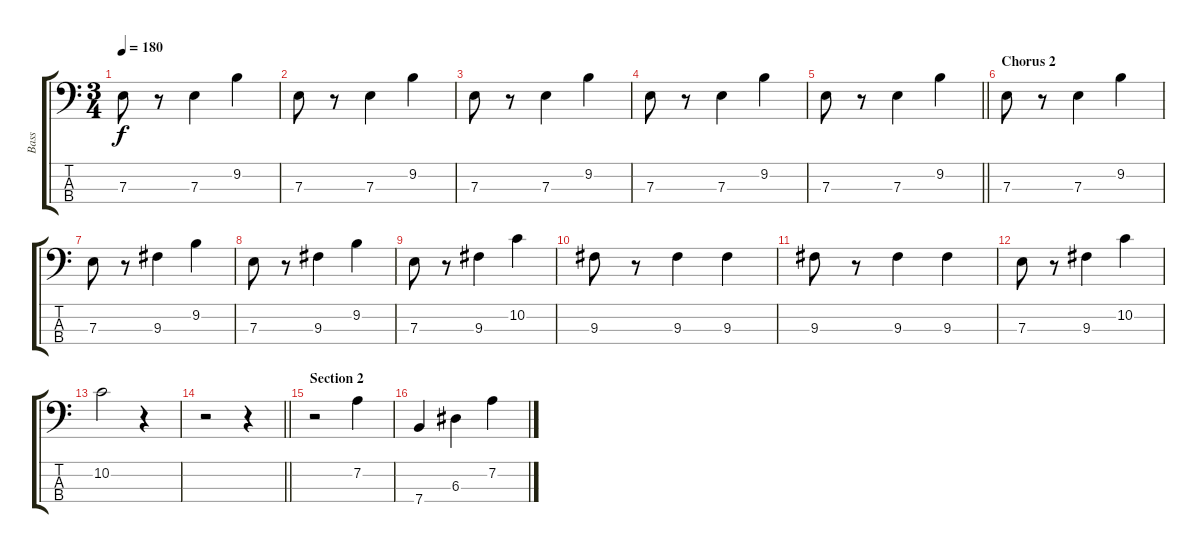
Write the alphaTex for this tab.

\track ("Bass" "Bass") {instrument electricbassfinger}
\staff {score tabs}
\tuning (G2 D2 A1 E1) {hide}
\ts (3 4)
\tempo 180
\clef f4
\ks c
7.3.8{dy f} r.8 7.3.4 9.2.4 |
7.3.8 r.8 7.3.4 9.2.4 |
7.3.8 r.8 7.3.4 9.2.4 |
7.3.8 r.8 7.3.4 9.2.4 |
\barLineRight lightlight
7.3.8 r.8 7.3.4 9.2.4 |
\section ("" "Chorus 2")
7.3.8 r.8 7.3.4 9.2.4 |
7.3.8 r.8 9.3.4 9.2.4 |
7.3.8 r.8 9.3.4 9.2.4 |
7.3.8 r.8 9.3.4 10.2.4 |
9.3.8 r.8 9.3.4 9.3.4 |
9.3.8 r.8 9.3.4 9.3.4 |
7.3.8 r.8 9.3.4 10.2.4 |
10.2.2 r.4 |
\barLineRight lightlight
r.2 r.4 |
\section ("" "Section 2")
r.2 7.2.4 |
7.4.4 6.3.4 7.2.4
